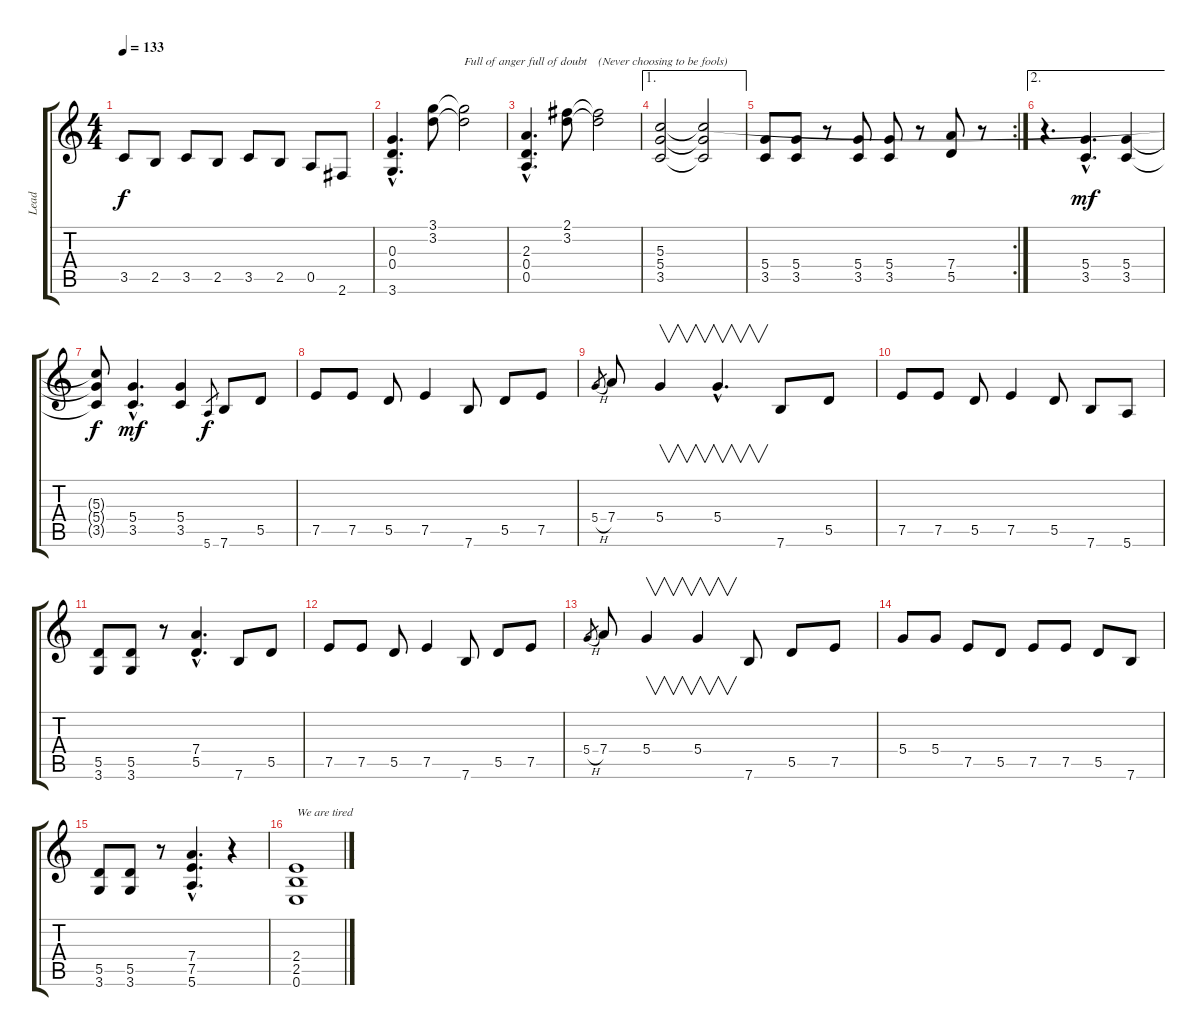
\track ("Lead" "Lead") {instrument overdrivenguitar}
\staff {score tabs}
\tuning (E4 B3 G3 D3 A2 E2) {hide}
\ts (4 4)
\tempo 133
\clef g2
\ks c
3.5.8{dy f} 2.5.8 3.5.8 2.5.8 3.5.8 2.5.8 0.5.8 2.6.8 |
(0.3{hac} 0.4{hac} 3.6{hac}).4{d} (3.1 3.2).8 (3.1{t} 3.2{t}).2{txt "Full of anger full of doubt "} |
(2.3{hac} 0.4{hac} 0.5{hac}).4{d} (2.1 3.2).8 (2.1{t} 3.2{t}).2{txt "(Never choosing to be fools)"} |
\ae 1
(5.3 5.4 3.5).2 (5.3{t} 5.4{t} 3.5{t}).2 |
\rc 2
(5.4 3.5).8 (5.4 3.5).8 r.8 (5.4 3.5).8 (5.4 3.5).8 r.8 (7.4 5.5).8 r.8 |
\ae 2
r.4{d} (5.4{hac} 3.5{hac}).4{d dy mf} (5.4 3.5).4 |
(5.3{t} 5.4{t} 3.5{t}).8{dy f} (5.4{hac} 3.5{hac}).4{d dy mf} (5.4 3.5).4 5.6.8{gr dy f} 7.6.8 5.5.8 |
7.5.8 7.5.8 5.5.8 7.5.4 7.6.8 5.5.8 7.5.8 |
5.4{h}.8{gr} 7.4.8 5.4.4{v} 5.4{hac}.4{v d} 7.6.8 5.5.8 |
7.5.8 7.5.8 5.5.8 7.5.4 5.5.8 7.6.8 5.6.8 |
(5.5 3.6).8 (5.5 3.6).8 r.8 (7.4{hac} 5.5{hac}).4{d} 7.6.8 5.5.8 |
7.5.8 7.5.8 5.5.8 7.5.4 7.6.8 5.5.8 7.5.8 |
5.4{h}.8{gr} 7.4.8 5.4.4{v} 5.4.4{v} 7.6.8 5.5.8 7.5.8 |
5.4.8 5.4.8 7.5.8 5.5.8 7.5.8 7.5.8 5.5.8 7.6.8 |
(5.5 3.6).8 (5.5 3.6).8 r.8 (7.4{hac} 7.5{hac} 5.6{hac}).4{d} r.4 |
(2.4 2.5 0.6).1{txt "We are tired"}
